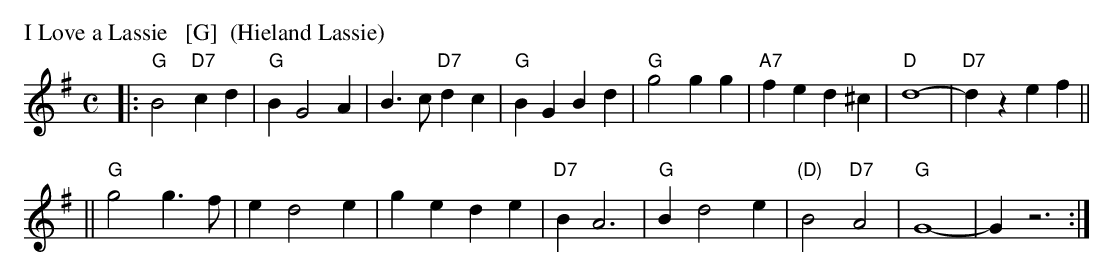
X:1
M: C
L: 1/4
P: I Love a Lassie   [G]  (Hieland Lassie)
K: G
|: "G"B2 "D7"cd | "G"B G2 A | B>c "D7"dc | "G"BG Bd \
|  "G"g2 gg | "A7"fe d^c | "D"d4- | "D7"dz ef ||
|| "G"g2 g>f | e d2 e | ge de | "D7"B A3 \
|  "G"B d2 e | "(D)"B2 "D7"A2 | "G"G4- | G z3 :|
